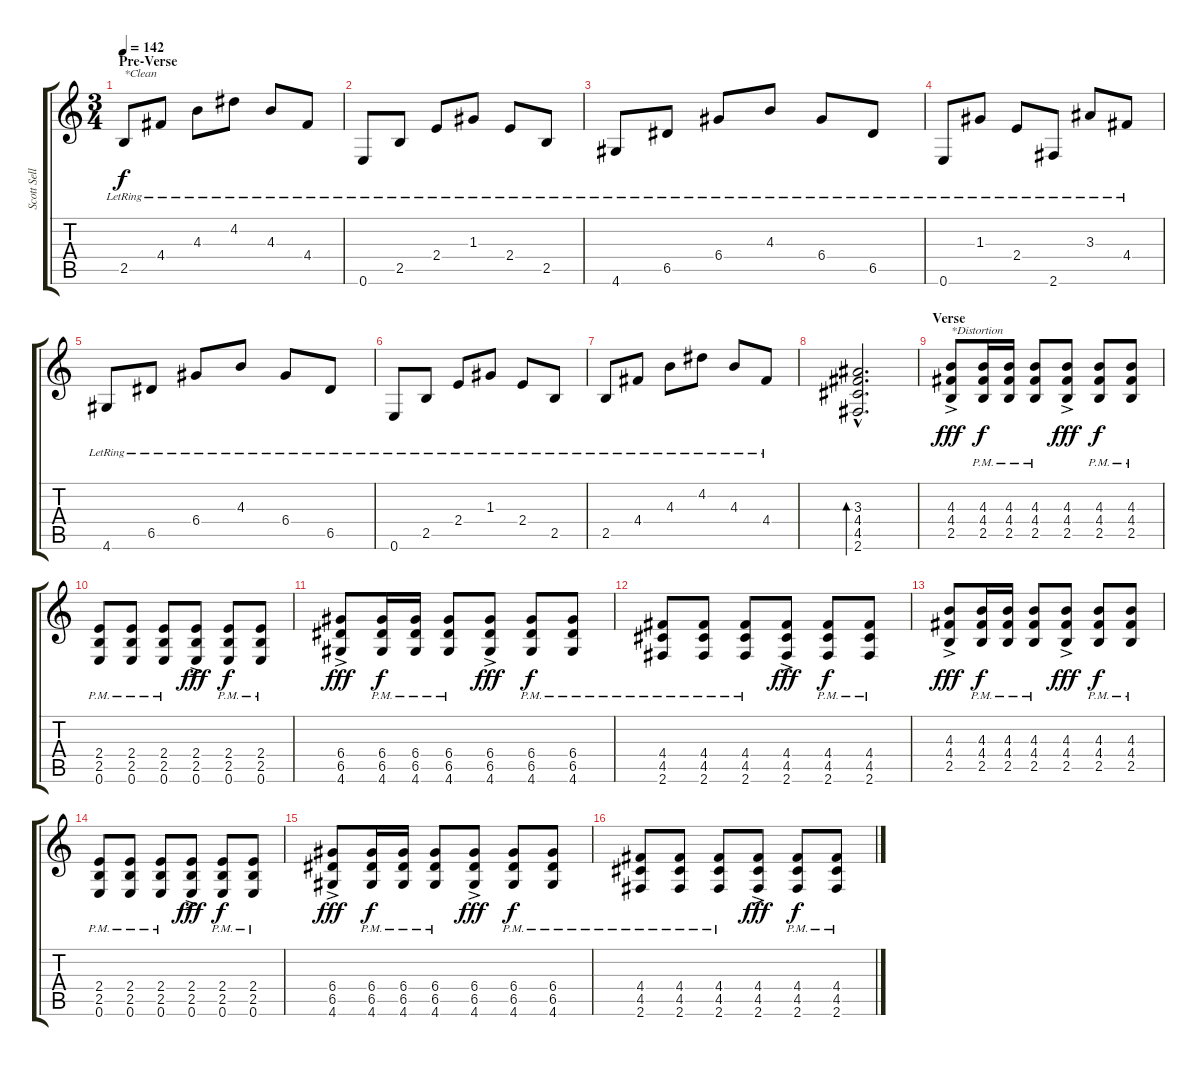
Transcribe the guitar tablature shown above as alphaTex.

\track ("Scott Sellers" "Scott Sell") {instrument electricguitarclean}
\staff {score tabs}
\tuning (E4 B3 G3 D3 A2 E2) {hide}
\ts (3 4)
\section ("" "Pre-Verse")
\tempo 142
\clef g2
\ks c
2.5{lr}.8{txt "*Clean" dy f volume 5 instrument electricguitarclean} 4.4{lr}.8 4.3{lr}.8 4.2{lr}.8 4.3{lr}.8 4.4{lr}.8 |
0.6{lr}.8 2.5{lr}.8 2.4{lr}.8 1.3{lr}.8 2.4{lr}.8 2.5{lr}.8 |
4.6{lr}.8 6.5{lr}.8 6.4{lr}.8 4.3{lr}.8 6.4{lr}.8 6.5{lr}.8 |
0.6{lr}.8 1.3{lr}.8 2.4{lr}.8 2.6{lr}.8 3.3{lr}.8 4.4{lr}.8 |
4.6{lr}.8 6.5{lr}.8 6.4{lr}.8 4.3{lr}.8 6.4{lr}.8 6.5{lr}.8 |
0.6{lr}.8 2.5{lr}.8 2.4{lr}.8 1.3{lr}.8 2.4{lr}.8 2.5{lr}.8 |
2.5{lr}.8 4.4{lr}.8 4.3{lr}.8 4.2{lr}.8 4.3{lr}.8 4.4{lr}.8 |
(3.3{hac} 4.4{hac} 4.5{hac} 2.6{hac}).2{d bd 240} |
\section ("" "Verse")
(4.3{ac} 4.4{ac} 2.5{ac}).8{txt "*Distortion" dy fff volume 13 instrument distortionguitar} (4.3{pm} 4.4{pm} 2.5{pm}).16{dy f} (4.3{pm} 4.4{pm} 2.5{pm}).16 (4.3{pm} 4.4{pm} 2.5{pm}).8 (4.3{ac} 4.4{ac} 2.5{ac}).8{dy fff} (4.3{pm} 4.4{pm} 2.5{pm}).8{dy f} (4.3{pm} 4.4{pm} 2.5{pm}).8 |
(2.4{pm} 2.5{pm} 0.6{pm}).8 (2.4{pm} 2.5{pm} 0.6{pm}).8 (2.4{pm} 2.5{pm} 0.6{pm}).8 (2.4{ac} 2.5{ac} 0.6{ac}).8{dy fff} (2.4{pm} 2.5{pm} 0.6{pm}).8{dy f} (2.4{pm} 2.5{pm} 0.6{pm}).8 |
(6.4{ac} 6.5{ac} 4.6{ac}).8{dy fff} (6.4{pm} 6.5{pm} 4.6{pm}).16{dy f} (6.4{pm} 6.5{pm} 4.6{pm}).16 (6.4{pm} 6.5{pm} 4.6{pm}).8 (6.4{ac} 6.5{ac} 4.6{ac}).8{dy fff} (6.4{pm} 6.5{pm} 4.6{pm}).8{dy f} (6.4{pm} 6.5{pm} 4.6{pm}).8 |
(4.4{pm} 4.5{pm} 2.6{pm}).8 (4.4{pm} 4.5{pm} 2.6{pm}).8 (4.4{pm} 4.5{pm} 2.6{pm}).8 (4.4{ac} 4.5{ac} 2.6{ac}).8{dy fff} (4.4{pm} 4.5{pm} 2.6{pm}).8{dy f} (4.4{pm} 4.5{pm} 2.6{pm}).8 |
(4.3{ac} 4.4{ac} 2.5{ac}).8{dy fff} (4.3{pm} 4.4{pm} 2.5{pm}).16{dy f} (4.3{pm} 4.4{pm} 2.5{pm}).16 (4.3{pm} 4.4{pm} 2.5{pm}).8 (4.3{ac} 4.4{ac} 2.5{ac}).8{dy fff} (4.3{pm} 4.4{pm} 2.5{pm}).8{dy f} (4.3{pm} 4.4{pm} 2.5{pm}).8 |
(2.4{pm} 2.5{pm} 0.6{pm}).8 (2.4{pm} 2.5{pm} 0.6{pm}).8 (2.4{pm} 2.5{pm} 0.6{pm}).8 (2.4{ac} 2.5{ac} 0.6{ac}).8{dy fff} (2.4{pm} 2.5{pm} 0.6{pm}).8{dy f} (2.4{pm} 2.5{pm} 0.6{pm}).8 |
(6.4{ac} 6.5{ac} 4.6{ac}).8{dy fff} (6.4{pm} 6.5{pm} 4.6{pm}).16{dy f} (6.4{pm} 6.5{pm} 4.6{pm}).16 (6.4{pm} 6.5{pm} 4.6{pm}).8 (6.4{ac} 6.5{ac} 4.6{ac}).8{dy fff} (6.4{pm} 6.5{pm} 4.6{pm}).8{dy f} (6.4{pm} 6.5{pm} 4.6{pm}).8 |
(4.4{pm} 4.5{pm} 2.6{pm}).8 (4.4{pm} 4.5{pm} 2.6{pm}).8 (4.4{pm} 4.5{pm} 2.6{pm}).8 (4.4{ac} 4.5{ac} 2.6{ac}).8{dy fff} (4.4{pm} 4.5{pm} 2.6{pm}).8{dy f} (4.4{pm} 4.5{pm} 2.6{pm}).8
